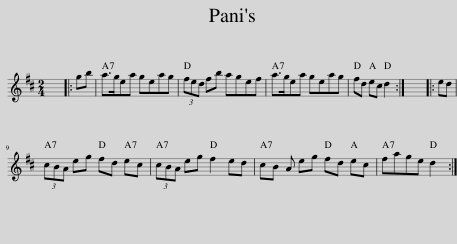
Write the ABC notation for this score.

X:1
L:1/8
M:2/4
I:linebreak $
K:D
V:1 treble
V:1
 x4 |: gb | a>gea geag | (3fed fb agef | a>gea geag | %5
 fd ec d2 :| x4 |: ed |$ (3cBA eg fd ec | (3cBA eg f2 ed | %10
 cB A eg fd ec | fage d2 :| %12
